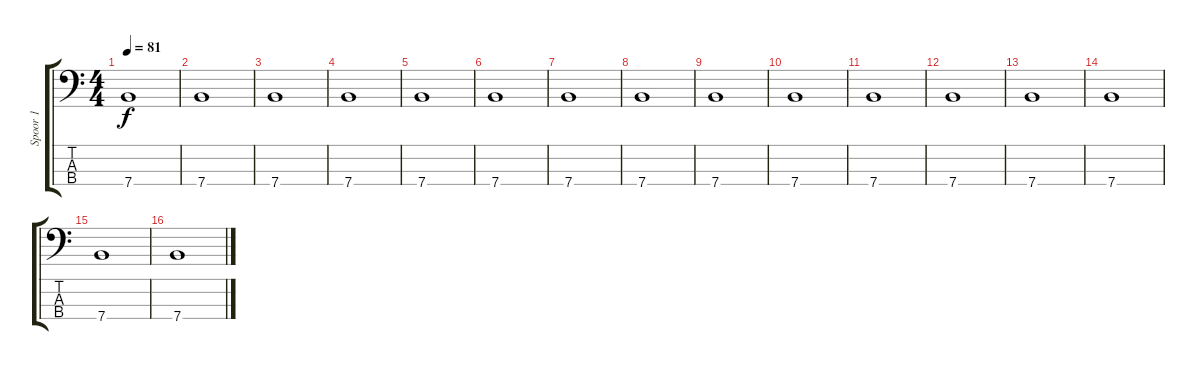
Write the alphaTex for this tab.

\track ("Spoor 1" "Spoor 1") {instrument acousticbass}
\staff {score tabs}
\tuning (G2 D2 A1 E1) {hide}
\ts (4 4)
\tempo 81
\clef f4
\ks c
7.4.1{dy f instrument acousticbass} |
7.4.1 |
7.4.1 |
7.4.1 |
7.4.1 |
7.4.1 |
7.4.1 |
7.4.1 |
7.4.1 |
7.4.1 |
7.4.1 |
7.4.1 |
7.4.1 |
7.4.1 |
7.4.1 |
7.4.1
